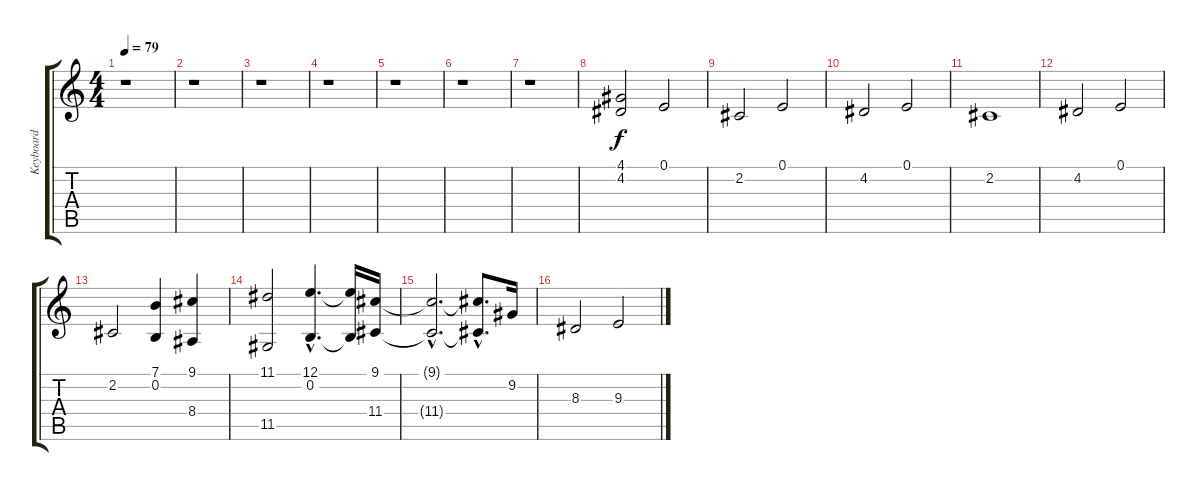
\track ("Keyboard" "Keyboard") {instrument stringensemble2}
\staff {score tabs}
\tuning (E4 B3 G3 D3 A2 E2) {hide}
\ts (4 4)
\tempo 79
\clef g2
\ks c
r.1{dy f} |
r.1 |
r.1 |
r.1 |
r.1 |
r.1 |
r.1 |
(4.1 4.2).2 0.1.2 |
2.2.2 0.1.2 |
4.2.2 0.1.2 |
2.2.1 |
4.2.2 0.1.2 |
2.2.2 (7.1 0.2).4 (9.1 8.4).4 |
(11.1 11.5).2 (12.1{hac} 0.2{hac}).4{d} (12.1{t} 0.2{t}).16 (9.1 11.4).16 |
(9.1{hac t} 11.4{hac t}).2{d} (9.1{hac t} 11.4{hac t}).8{d} 9.2.16 |
8.3.2 9.3.2
